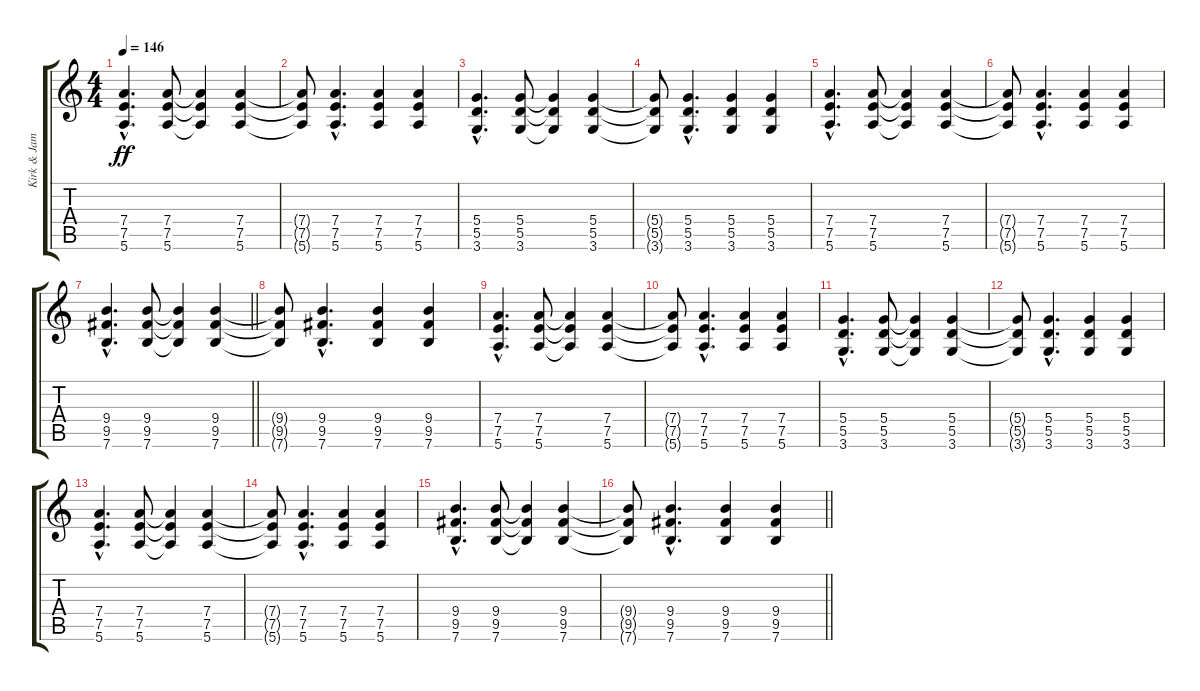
\track ("Kirk & James Rhythm w/dist" "Kirk & Jam") {instrument distortionguitar}
\staff {score tabs}
\tuning (E4 B3 G3 D3 A2 E2) {hide}
\ts (4 4)
\tempo 146
\clef g2
\ks c
(7.4{hac} 7.5{hac} 5.6{hac}).4{d dy ff} (7.4 7.5 5.6).8 (7.4{t} 7.5{t} 5.6{t}).4 (7.4 7.5 5.6).4 |
(7.4{t} 7.5{t} 5.6{t}).8 (7.4{hac} 7.5{hac} 5.6{hac}).4{d} (7.4 7.5 5.6).4 (7.4 7.5 5.6).4 |
(5.4{hac} 5.5{hac} 3.6{hac}).4{d} (5.4 5.5 3.6).8 (5.4{t} 5.5{t} 3.6{t}).4 (5.4 5.5 3.6).4 |
(5.4{t} 5.5{t} 3.6{t}).8 (5.4{hac} 5.5{hac} 3.6{hac}).4{d} (5.4 5.5 3.6).4 (5.4 5.5 3.6).4 |
(7.4{hac} 7.5{hac} 5.6{hac}).4{d} (7.4 7.5 5.6).8 (7.4{t} 7.5{t} 5.6{t}).4 (7.4 7.5 5.6).4 |
(7.4{t} 7.5{t} 5.6{t}).8 (7.4{hac} 7.5{hac} 5.6{hac}).4{d} (7.4 7.5 5.6).4 (7.4 7.5 5.6).4 |
\barLineRight lightlight
(9.4{hac} 9.5{hac} 7.6{hac}).4{d} (9.4 9.5 7.6).8 (9.4{t} 9.5{t} 7.6{t}).4 (9.4 9.5 7.6).4 |
(9.4{t} 9.5{t} 7.6{t}).8 (9.4{hac} 9.5{hac} 7.6{hac}).4{d} (9.4 9.5 7.6).4 (9.4 9.5 7.6).4 |
(7.4{hac} 7.5{hac} 5.6{hac}).4{d} (7.4 7.5 5.6).8 (7.4{t} 7.5{t} 5.6{t}).4 (7.4 7.5 5.6).4 |
(7.4{t} 7.5{t} 5.6{t}).8 (7.4{hac} 7.5{hac} 5.6{hac}).4{d} (7.4 7.5 5.6).4 (7.4 7.5 5.6).4 |
(5.4{hac} 5.5{hac} 3.6{hac}).4{d} (5.4 5.5 3.6).8 (5.4{t} 5.5{t} 3.6{t}).4 (5.4 5.5 3.6).4 |
(5.4{t} 5.5{t} 3.6{t}).8 (5.4{hac} 5.5{hac} 3.6{hac}).4{d} (5.4 5.5 3.6).4 (5.4 5.5 3.6).4 |
(7.4{hac} 7.5{hac} 5.6{hac}).4{d} (7.4 7.5 5.6).8 (7.4{t} 7.5{t} 5.6{t}).4 (7.4 7.5 5.6).4 |
(7.4{t} 7.5{t} 5.6{t}).8 (7.4{hac} 7.5{hac} 5.6{hac}).4{d} (7.4 7.5 5.6).4 (7.4 7.5 5.6).4 |
(9.4{hac} 9.5{hac} 7.6{hac}).4{d} (9.4 9.5 7.6).8 (9.4{t} 9.5{t} 7.6{t}).4 (9.4 9.5 7.6).4 |
\barLineRight lightlight
(9.4{t} 9.5{t} 7.6{t}).8 (9.4{hac} 9.5{hac} 7.6{hac}).4{d} (9.4 9.5 7.6).4 (9.4 9.5 7.6).4
